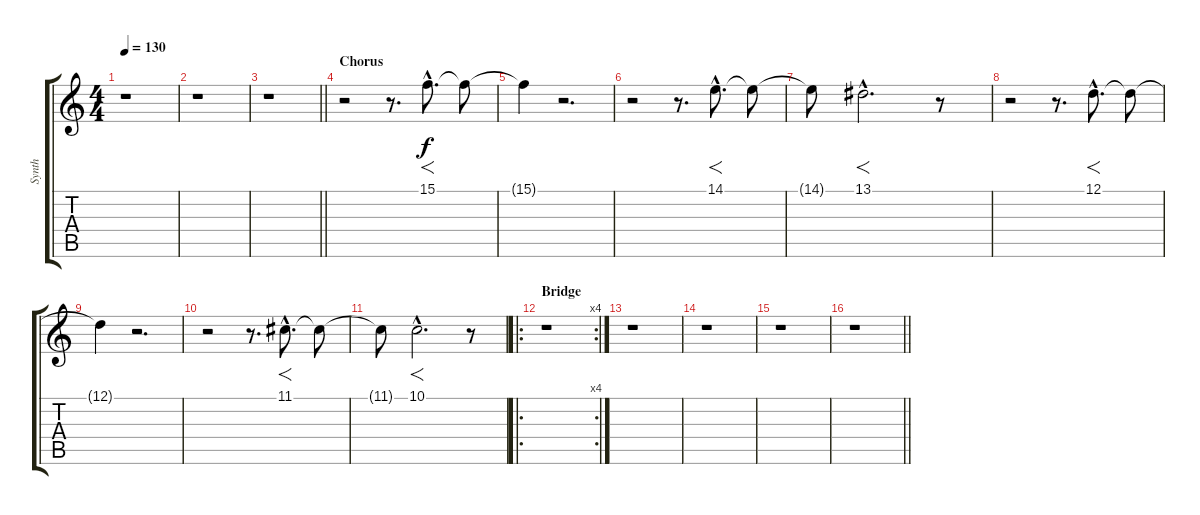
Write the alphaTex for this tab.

\track ("Synth" "Synth") {instrument synthstrings2}
\staff {score tabs}
\tuning (D4 A3 F3 C3 G2 C2) {hide}
\ts (4 4)
\tempo 130
\clef g2
\ks c
r.1{dy f} |
r.1 |
\barLineRight lightlight
r.1 |
\section ("" "Chorus")
r.2 r.8{d} 15.1{hac}.8{f d} 15.1{t}.8 |
15.1{t}.4 r.2{d} |
r.2 r.8{d} 14.1{hac}.8{f d} 14.1{t}.8 |
14.1{t}.8 13.1{hac}.2{f d} r.8 |
r.2 r.8{d} 12.1{hac}.8{f d} 12.1{t}.8 |
12.1{t}.4 r.2{d} |
r.2 r.8{d} 11.1{hac}.8{f d} 11.1{t}.8 |
11.1{t}.8 10.1{hac}.2{f d} r.8 |
\ro
\rc 4
\section ("" "Bridge")
r.1 |
r.1 |
r.1 |
r.1 |
\barLineRight lightlight
r.1
